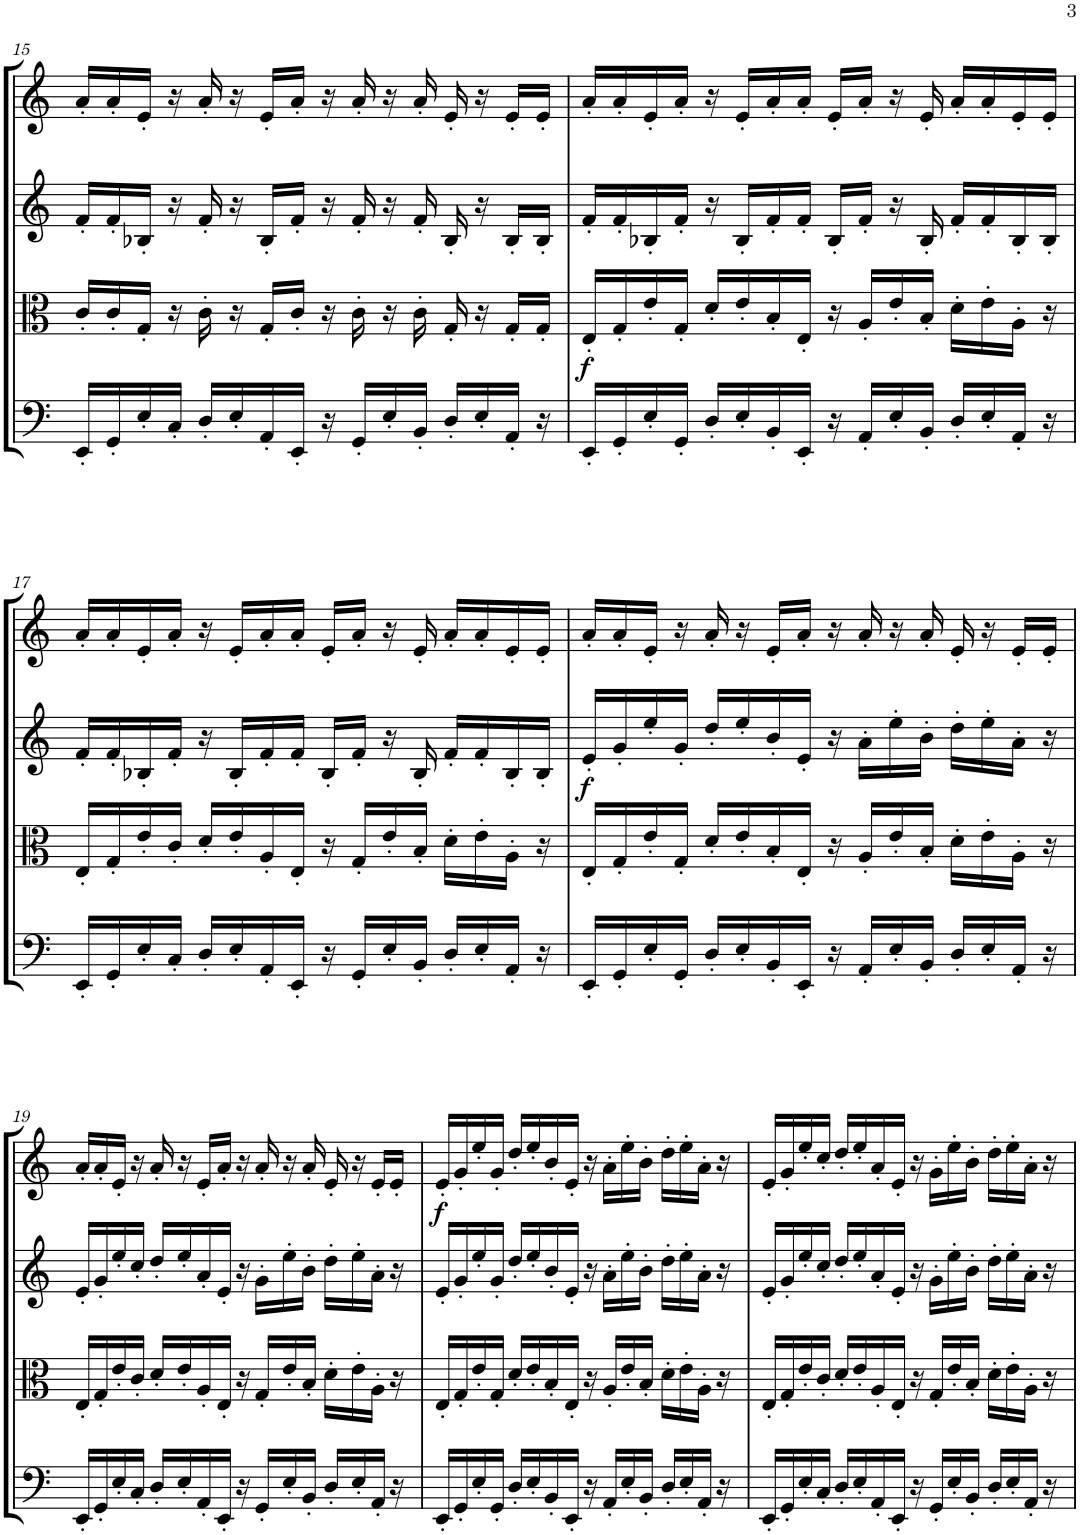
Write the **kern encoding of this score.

**kern	**kern	**dynam	**kern	**dynam	**kern	**dynam
*part4	*part3	*part3	*part2	*part2	*part1	*part1
*staff4	*staff3	*staff3	*staff2	*staff2	*staff1	*staff1
*I"Violoncello	*I"Viola	*	*I"Violin II	*	*I"Violin I	*
*I'Vc	*I'Vla	*	*I'Vln	*	*I'Vln	*
!!LO:PB:g=z
*clefF4	*clefC3	*	*clefG2	*	*clefG2	*
*k[]	*k[]	*	*k[]	*	*k[]	*
*M4/4	*M4/4	*	*M4/4	*	*M4/4	*
=15	=15	=15	=15	=15	=15	=15
16EE'/LL	16c'/LL	.	16f'/LL	.	16a'/LL	.
16GG'/	16c'/	.	16f'/	.	16a'/	.
16E'/	16G'/JJ	.	16B-X'/JJ	.	16e'/JJ	.
16C'/JJ	16r	.	16r	.	16r	.
16D'/LL	16c'\	.	16f'/	.	16a'/	.
16E'/	16r	.	16r	.	16r	.
16AA'/	16G'/LL	.	16B-'/LL	.	16e'/LL	.
16EE'/JJ	16c'/JJ	.	16f'/JJ	.	16a'/JJ	.
16r	16r	.	16r	.	16r	.
16GG'/LL	16c'\	.	16f'/	.	16a'/	.
16E'/	16r	.	16r	.	16r	.
16BB'/JJ	16c'\	.	16f'/	.	16a'/	.
16D'/LL	16G'/	.	16B-'/	.	16e'/	.
16E'/	16r	.	16r	.	16r	.
16AA'/JJ	16G'/LL	.	16B-'/LL	.	16e'/LL	.
16r	16G'/JJ	.	16B-'/JJ	.	16e'/JJ	.
=16	=16	=16	=16	=16	=16	=16
!	!	!LO:DY:b	!	!	!	!
16EE'/LL	16E'/LL	f	16f'/LL	.	16a'/LL	.
16GG'/	16G'/	.	16f'/	.	16a'/	.
16E'/	16e'/	.	16B-X'/	.	16e'/	.
16GG'/JJ	16G'/JJ	.	16f'/JJ	.	16a'/JJ	.
16D'/LL	16d'/LL	.	16r	.	16r	.
16E'/	16e'/	.	16B-'/LL	.	16e'/LL	.
16BB'/	16B'/	.	16f'/	.	16a'/	.
16EE'/JJ	16E'/JJ	.	16f'/JJ	.	16a'/JJ	.
16r	16r	.	16B-'/LL	.	16e'/LL	.
16AA'/LL	16A'/LL	.	16f'/JJ	.	16a'/JJ	.
16E'/	16e'/	.	16r	.	16r	.
16BB'/JJ	16B'/JJ	.	16B-'/	.	16e'/	.
16D'/LL	16d'\LL	.	16f'/LL	.	16a'/LL	.
16E'/	16e'\	.	16f'/	.	16a'/	.
16AA'/JJ	16A'\JJ	.	16B-'/	.	16e'/	.
16r	16r	.	16B-'/JJ	.	16e'/JJ	.
!!LO:LB:g=z
=17	=17	=17	=17	=17	=17	=17
16EE'/LL	16E'/LL	.	16f'/LL	.	16a'/LL	.
16GG'/	16G'/	.	16f'/	.	16a'/	.
16E'/	16e'/	.	16B-X'/	.	16e'/	.
16C'/JJ	16c'/JJ	.	16f'/JJ	.	16a'/JJ	.
16D'/LL	16d'/LL	.	16r	.	16r	.
16E'/	16e'/	.	16B-'/LL	.	16e'/LL	.
16AA'/	16A'/	.	16f'/	.	16a'/	.
16EE'/JJ	16E'/JJ	.	16f'/JJ	.	16a'/JJ	.
16r	16r	.	16B-'/LL	.	16e'/LL	.
16GG'/LL	16G'/LL	.	16f'/JJ	.	16a'/JJ	.
16E'/	16e'/	.	16r	.	16r	.
16BB'/JJ	16B'/JJ	.	16B-'/	.	16e'/	.
16D'/LL	16d'\LL	.	16f'/LL	.	16a'/LL	.
16E'/	16e'\	.	16f'/	.	16a'/	.
16AA'/JJ	16A'\JJ	.	16B-'/	.	16e'/	.
16r	16r	.	16B-'/JJ	.	16e'/JJ	.
=18	=18	=18	=18	=18	=18	=18
!	!	!	!	!LO:DY:b	!	!
16EE'/LL	16E'/LL	.	16e'/LL	f	16a'/LL	.
16GG'/	16G'/	.	16g'/	.	16a'/	.
16E'/	16e'/	.	16ee'/	.	16e'/JJ	.
16GG'/JJ	16G'/JJ	.	16g'/JJ	.	16r	.
16D'/LL	16d'/LL	.	16dd'/LL	.	16a'/	.
16E'/	16e'/	.	16ee'/	.	16r	.
16BB'/	16B'/	.	16b'/	.	16e'/LL	.
16EE'/JJ	16E'/JJ	.	16e'/JJ	.	16a'/JJ	.
16r	16r	.	16r	.	16r	.
16AA'/LL	16A'/LL	.	16a'\LL	.	16a'/	.
16E'/	16e'/	.	16ee'\	.	16r	.
16BB'/JJ	16B'/JJ	.	16b'\JJ	.	16a'/	.
16D'/LL	16d'\LL	.	16dd'\LL	.	16e'/	.
16E'/	16e'\	.	16ee'\	.	16r	.
16AA'/JJ	16A'\JJ	.	16a'\JJ	.	16e'/LL	.
16r	16r	.	16r	.	16e'/JJ	.
!!LO:LB:g=z
=19	=19	=19	=19	=19	=19	=19
16EE'/LL	16E'/LL	.	16e'/LL	.	16a'/LL	.
16GG'/	16G'/	.	16g'/	.	16a'/	.
16E'/	16e'/	.	16ee'/	.	16e'/JJ	.
16C'/JJ	16c'/JJ	.	16cc'/JJ	.	16r	.
16D'/LL	16d'/LL	.	16dd'/LL	.	16a'/	.
16E'/	16e'/	.	16ee'/	.	16r	.
16AA'/	16A'/	.	16a'/	.	16e'/LL	.
16EE'/JJ	16E'/JJ	.	16e'/JJ	.	16a'/JJ	.
16r	16r	.	16r	.	16r	.
16GG'/LL	16G'/LL	.	16g'\LL	.	16a'/	.
16E'/	16e'/	.	16ee'\	.	16r	.
16BB'/JJ	16B'/JJ	.	16b'\JJ	.	16a'/	.
16D'/LL	16d'\LL	.	16dd'\LL	.	16e'/	.
16E'/	16e'\	.	16ee'\	.	16r	.
16AA'/JJ	16A'\JJ	.	16a'\JJ	.	16e'/LL	.
16r	16r	.	16r	.	16e'/JJ	.
=20	=20	=20	=20	=20	=20	=20
!	!	!	!	!	!	!LO:DY:b
16EE'/LL	16E'/LL	.	16e'/LL	.	16e'/LL	f
16GG'/	16G'/	.	16g'/	.	16g'/	.
16E'/	16e'/	.	16ee'/	.	16ee'/	.
16GG'/JJ	16G'/JJ	.	16g'/JJ	.	16g'/JJ	.
16D'/LL	16d'/LL	.	16dd'/LL	.	16dd'/LL	.
16E'/	16e'/	.	16ee'/	.	16ee'/	.
16BB'/	16B'/	.	16b'/	.	16b'/	.
16EE'/JJ	16E'/JJ	.	16e'/JJ	.	16e'/JJ	.
16r	16r	.	16r	.	16r	.
16AA'/LL	16A'/LL	.	16a'\LL	.	16a'\LL	.
16E'/	16e'/	.	16ee'\	.	16ee'\	.
16BB'/JJ	16B'/JJ	.	16b'\JJ	.	16b'\JJ	.
16D'/LL	16d'\LL	.	16dd'\LL	.	16dd'\LL	.
16E'/	16e'\	.	16ee'\	.	16ee'\	.
16AA'/JJ	16A'\JJ	.	16a'\JJ	.	16a'\JJ	.
16r	16r	.	16r	.	16r	.
=21	=21	=21	=21	=21	=21	=21
16EE'/LL	16E'/LL	.	16e'/LL	.	16e'/LL	.
16GG'/	16G'/	.	16g'/	.	16g'/	.
16E'/	16e'/	.	16ee'/	.	16ee'/	.
16C'/JJ	16c'/JJ	.	16cc'/JJ	.	16cc'/JJ	.
16D'/LL	16d'/LL	.	16dd'/LL	.	16dd'/LL	.
16E'/	16e'/	.	16ee'/	.	16ee'/	.
16AA'/	16A'/	.	16a'/	.	16a'/	.
16EE'/JJ	16E'/JJ	.	16e'/JJ	.	16e'/JJ	.
16r	16r	.	16r	.	16r	.
16GG'/LL	16G'/LL	.	16g'\LL	.	16g'\LL	.
16E'/	16e'/	.	16ee'\	.	16ee'\	.
16BB'/JJ	16B'/JJ	.	16b'\JJ	.	16b'\JJ	.
16D'/LL	16d'\LL	.	16dd'\LL	.	16dd'\LL	.
16E'/	16e'\	.	16ee'\	.	16ee'\	.
16AA'/JJ	16A'\JJ	.	16a'\JJ	.	16a'\JJ	.
16r	16r	.	16r	.	16r	.
=	=	=	=	=	=	=
*-	*-	*-	*-	*-	*-	*-
